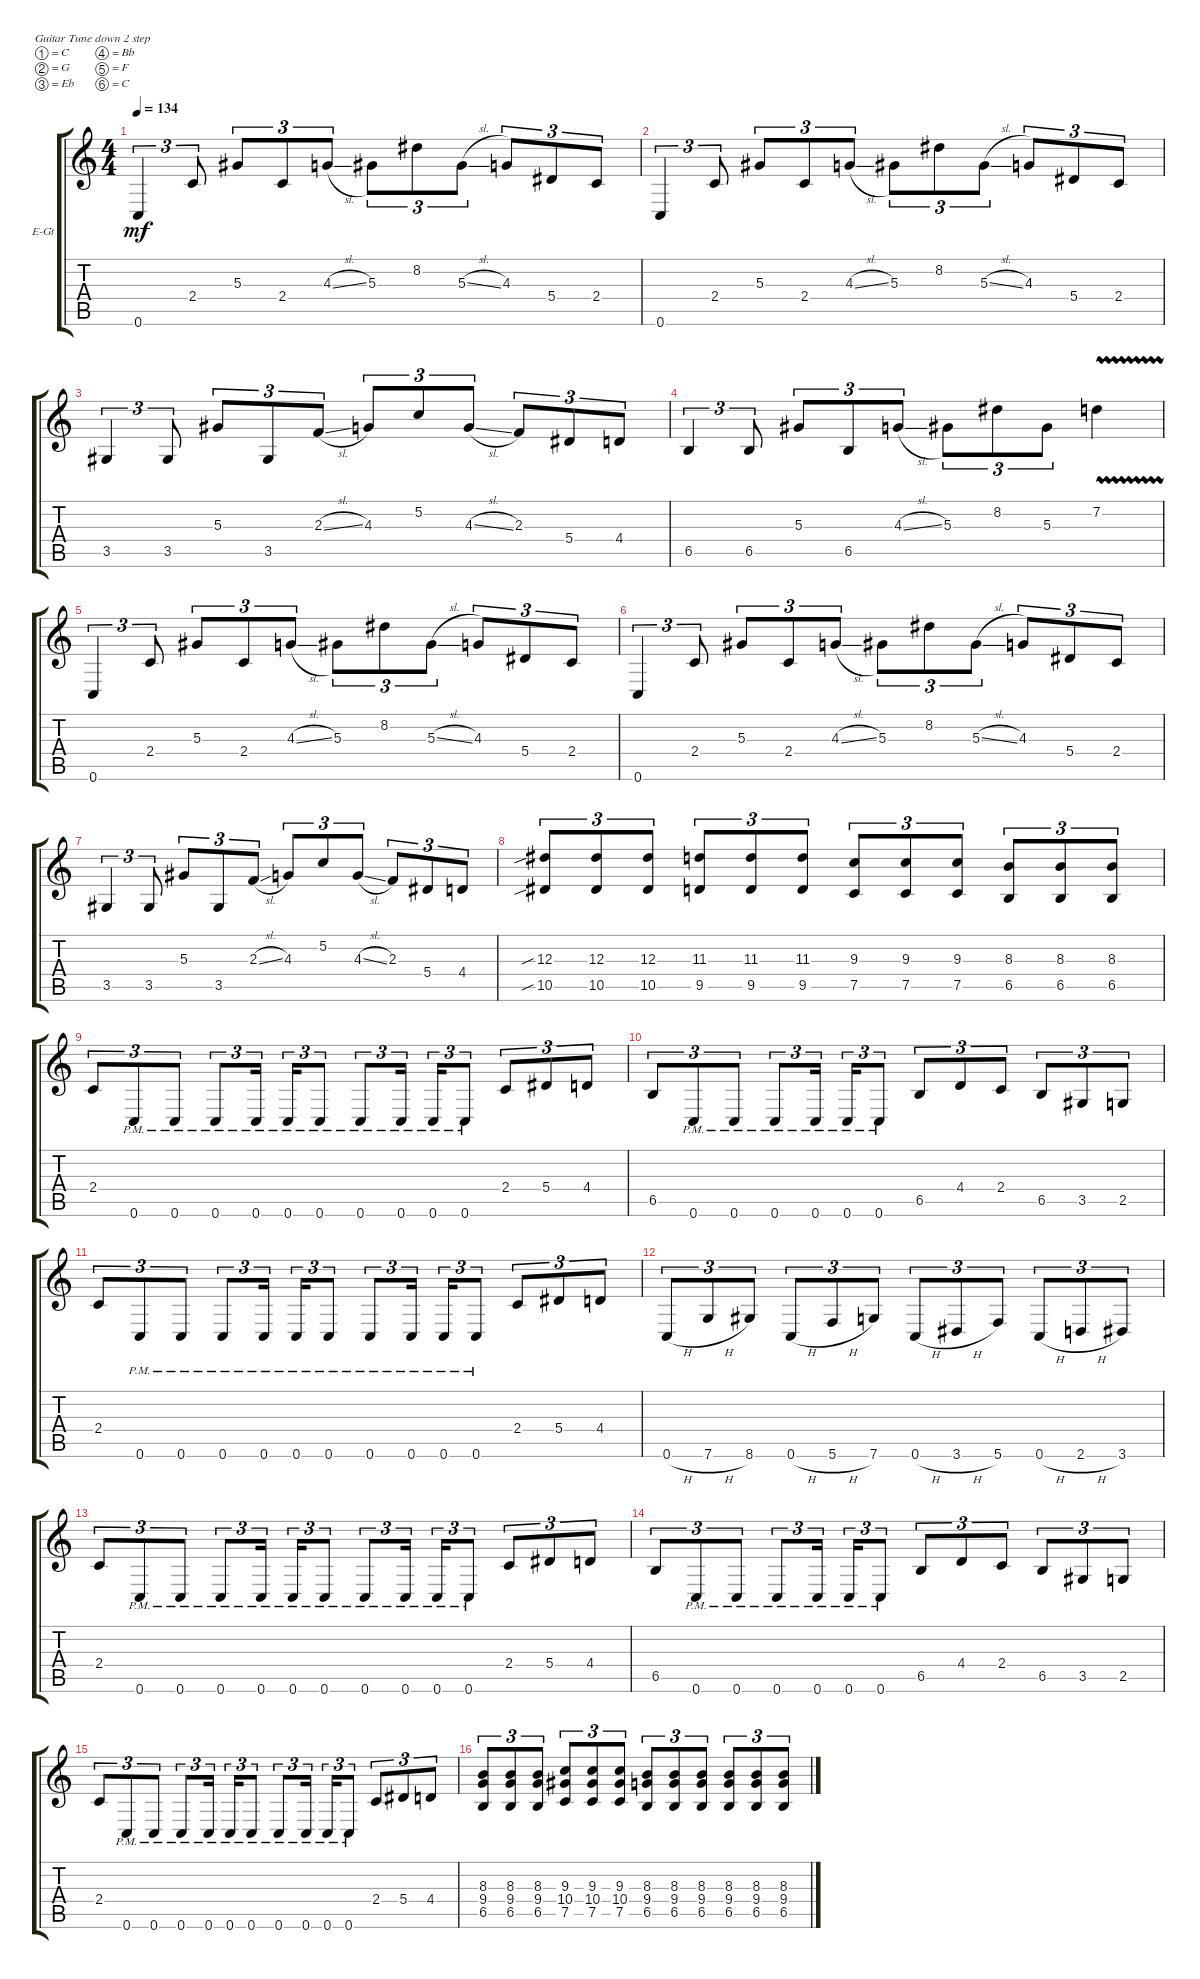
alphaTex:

\defaultSystemsLayout 4
\bracketExtendMode groupsimilarinstruments
\firstSystemTrackNameOrientation horizontal
\otherSystemsTrackNameOrientation horizontal
\track ("Eschbach Rhythm" "E-Gt") {instrument overdrivenguitar}
\staff {score tabs}
\tuning (C4 G3 Eb3 Bb2 F2 C2)
\ts (4 4)
\tempo 134
\clef g2
\ks c
0.6.4{tu (3 2) dy mf} 2.4.8{tu (3 2)} 5.3.8{tu (3 2)} 2.4.8{tu (3 2)} 4.3{sl}.8{tu (3 2)} 5.3.8{tu (3 2)} 8.2.8{tu (3 2)} 5.3{sl}.8{tu (3 2)} 4.3.8{tu (3 2)} 5.4.8{tu (3 2)} 2.4.8{tu (3 2)} |
0.6.4{tu (3 2)} 2.4.8{tu (3 2)} 5.3.8{tu (3 2)} 2.4.8{tu (3 2)} 4.3{sl}.8{tu (3 2)} 5.3.8{tu (3 2)} 8.2.8{tu (3 2)} 5.3{sl}.8{tu (3 2)} 4.3.8{tu (3 2)} 5.4.8{tu (3 2)} 2.4.8{tu (3 2)} |
3.5.4{tu (3 2)} 3.5.8{tu (3 2)} 5.3.8{tu (3 2)} 3.5.8{tu (3 2)} 2.3{sl}.8{tu (3 2)} 4.3.8{tu (3 2)} 5.2.8{tu (3 2)} 4.3{sl}.8{tu (3 2)} 2.3.8{tu (3 2)} 5.4.8{tu (3 2)} 4.4.8{tu (3 2)} |
6.5.4{tu (3 2)} 6.5.8{tu (3 2)} 5.3.8{tu (3 2)} 6.5.8{tu (3 2)} 4.3{sl}.8{tu (3 2)} 5.3.8{tu (3 2)} 8.2.8{tu (3 2)} 5.3.8{tu (3 2)} 7.2{vw}.4 |
0.6.4{tu (3 2)} 2.4.8{tu (3 2)} 5.3.8{tu (3 2)} 2.4.8{tu (3 2)} 4.3{sl}.8{tu (3 2)} 5.3.8{tu (3 2)} 8.2.8{tu (3 2)} 5.3{sl}.8{tu (3 2)} 4.3.8{tu (3 2)} 5.4.8{tu (3 2)} 2.4.8{tu (3 2)} |
0.6.4{tu (3 2)} 2.4.8{tu (3 2)} 5.3.8{tu (3 2)} 2.4.8{tu (3 2)} 4.3{sl}.8{tu (3 2)} 5.3.8{tu (3 2)} 8.2.8{tu (3 2)} 5.3{sl}.8{tu (3 2)} 4.3.8{tu (3 2)} 5.4.8{tu (3 2)} 2.4.8{tu (3 2)} |
3.5.4{tu (3 2)} 3.5.8{tu (3 2)} 5.3.8{tu (3 2)} 3.5.8{tu (3 2)} 2.3{sl}.8{tu (3 2)} 4.3.8{tu (3 2)} 5.2.8{tu (3 2)} 4.3{sl}.8{tu (3 2)} 2.3.8{tu (3 2)} 5.4.8{tu (3 2)} 4.4.8{tu (3 2)} |
(10.5{sib} 12.3{sib}).8{tu (3 2)} (10.5 12.3).8{tu (3 2)} (10.5 12.3).8{tu (3 2)} (11.3 9.5).8{tu (3 2)} (11.3 9.5).8{tu (3 2)} (11.3 9.5).8{tu (3 2)} (9.3 7.5).8{tu (3 2)} (9.3 7.5).8{tu (3 2)} (9.3 7.5).8{tu (3 2)} (8.3 6.5).8{tu (3 2)} (8.3 6.5).8{tu (3 2)} (8.3 6.5).8{tu (3 2)} |
2.4.8{tu (3 2)} 0.6{pm}.8{tu (3 2)} 0.6{pm}.8{tu (3 2)} 0.6{pm}.8{tu (3 2)} 0.6{pm}.16{tu (3 2)} 0.6{pm}.16{tu (3 2)} 0.6{pm}.8{tu (3 2)} 0.6{pm}.8{tu (3 2)} 0.6{pm}.16{tu (3 2)} 0.6{pm}.16{tu (3 2)} 0.6{pm}.8{tu (3 2)} 2.4.8{tu (3 2)} 5.4.8{tu (3 2)} 4.4.8{tu (3 2)} |
6.5.8{tu (3 2)} 0.6{pm}.8{tu (3 2)} 0.6{pm}.8{tu (3 2)} 0.6{pm}.8{tu (3 2)} 0.6{pm}.16{tu (3 2)} 0.6{pm}.16{tu (3 2)} 0.6{pm}.8{tu (3 2)} 6.5.8{tu (3 2)} 4.4.8{tu (3 2)} 2.4.8{tu (3 2)} 6.5.8{tu (3 2)} 3.5.8{tu (3 2)} 2.5.8{tu (3 2)} |
2.4.8{tu (3 2)} 0.6{pm}.8{tu (3 2)} 0.6{pm}.8{tu (3 2)} 0.6{pm}.8{tu (3 2)} 0.6{pm}.16{tu (3 2)} 0.6{pm}.16{tu (3 2)} 0.6{pm}.8{tu (3 2)} 0.6{pm}.8{tu (3 2)} 0.6{pm}.16{tu (3 2)} 0.6{pm}.16{tu (3 2)} 0.6{pm}.8{tu (3 2)} 2.4.8{tu (3 2)} 5.4.8{tu (3 2)} 4.4.8{tu (3 2)} |
0.6{h}.8{tu (3 2)} 7.6{h}.8{tu (3 2)} 8.6.8{tu (3 2)} 0.6{h}.8{tu (3 2)} 5.6{h}.8{tu (3 2)} 7.6.8{tu (3 2)} 0.6{h}.8{tu (3 2)} 3.6{h}.8{tu (3 2)} 5.6.8{tu (3 2)} 0.6{h}.8{tu (3 2)} 2.6{h}.8{tu (3 2)} 3.6.8{tu (3 2)} |
2.4.8{tu (3 2)} 0.6{pm}.8{tu (3 2)} 0.6{pm}.8{tu (3 2)} 0.6{pm}.8{tu (3 2)} 0.6{pm}.16{tu (3 2)} 0.6{pm}.16{tu (3 2)} 0.6{pm}.8{tu (3 2)} 0.6{pm}.8{tu (3 2)} 0.6{pm}.16{tu (3 2)} 0.6{pm}.16{tu (3 2)} 0.6{pm}.8{tu (3 2)} 2.4.8{tu (3 2)} 5.4.8{tu (3 2)} 4.4.8{tu (3 2)} |
6.5.8{tu (3 2)} 0.6{pm}.8{tu (3 2)} 0.6{pm}.8{tu (3 2)} 0.6{pm}.8{tu (3 2)} 0.6{pm}.16{tu (3 2)} 0.6{pm}.16{tu (3 2)} 0.6{pm}.8{tu (3 2)} 6.5.8{tu (3 2)} 4.4.8{tu (3 2)} 2.4.8{tu (3 2)} 6.5.8{tu (3 2)} 3.5.8{tu (3 2)} 2.5.8{tu (3 2)} |
2.4.8{tu (3 2)} 0.6{pm}.8{tu (3 2)} 0.6{pm}.8{tu (3 2)} 0.6{pm}.8{tu (3 2)} 0.6{pm}.16{tu (3 2)} 0.6{pm}.16{tu (3 2)} 0.6{pm}.8{tu (3 2)} 0.6{pm}.8{tu (3 2)} 0.6{pm}.16{tu (3 2)} 0.6{pm}.16{tu (3 2)} 0.6{pm}.8{tu (3 2)} 2.4.8{tu (3 2)} 5.4.8{tu (3 2)} 4.4.8{tu (3 2)} |
(6.5 8.3 9.4).8{tu (3 2)} (6.5 8.3 9.4).8{tu (3 2)} (6.5 8.3 9.4).8{tu (3 2)} (7.5 9.3 10.4).8{tu (3 2)} (7.5 9.3 10.4).8{tu (3 2)} (7.5 9.3 10.4).8{tu (3 2)} (6.5 8.3 9.4).8{tu (3 2)} (6.5 8.3 9.4).8{tu (3 2)} (6.5 8.3 9.4).8{tu (3 2)} (6.5 8.3 9.4).8{tu (3 2)} (6.5 8.3 9.4).8{tu (3 2)} (6.5 8.3 9.4).8{tu (3 2)}
